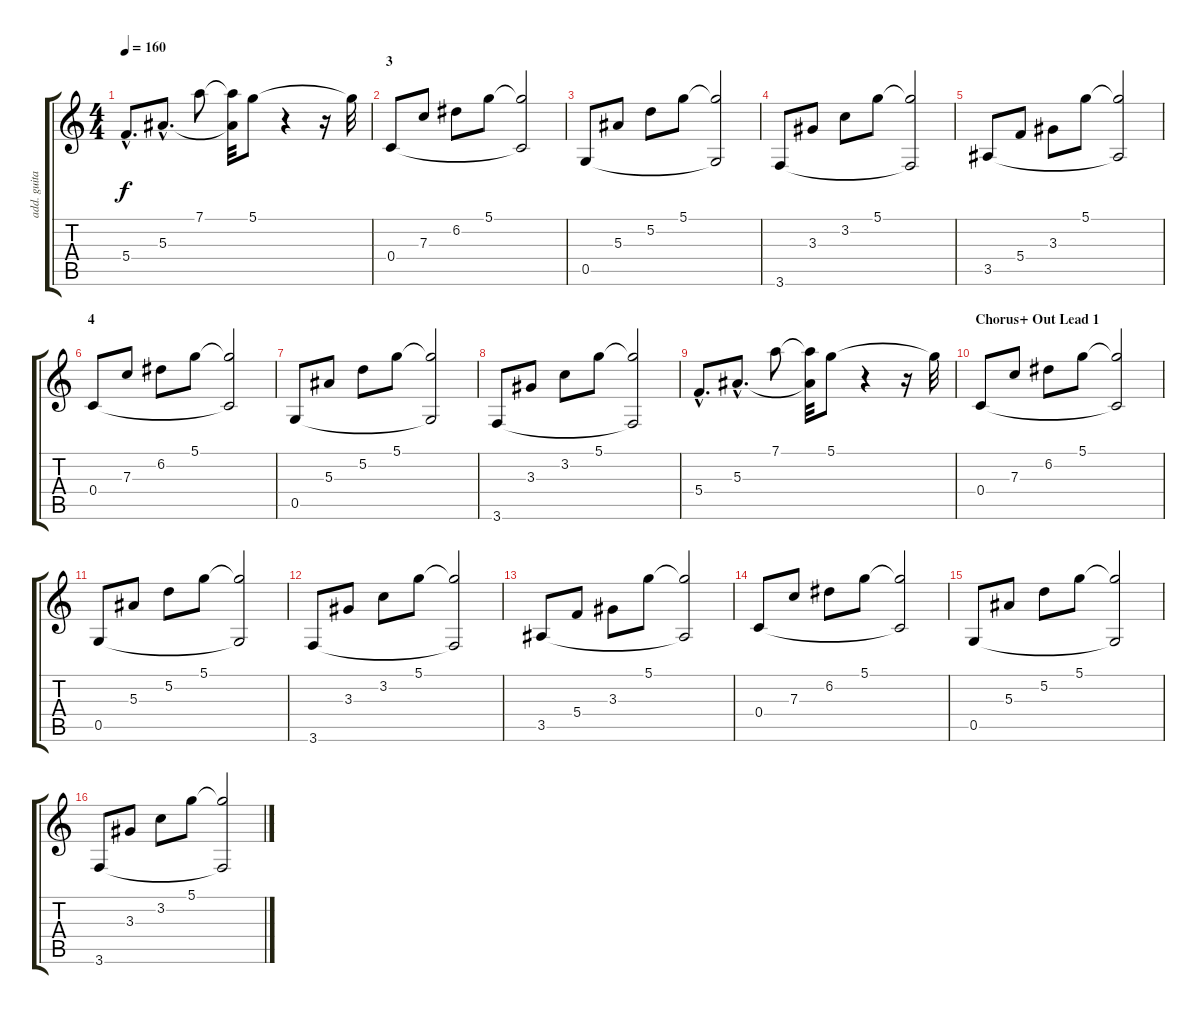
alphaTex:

\track ("add. guitar (Acoustic)" "add. guita") {instrument acousticguitarsteel}
\staff {score tabs}
\tuning (D4 A3 F3 C3 G2 D2) {hide}
\ts (4 4)
\tempo 160
\clef g2
\ks c
5.4{hac}.8{d dy f} 5.3{hac}.8{d} 7.1.8 (7.1{t} 5.3{t}).32 5.1.8 r.4 r.16 5.1{t}.32 |
\section ("" "3")
0.4.8 7.3.8 6.2.8 5.1.8 (5.1{t} 0.4{t}).2 |
0.5.8 5.3.8 5.2.8 5.1.8 (5.1{t} 0.5{t}).2 |
3.6.8 3.3.8 3.2.8 5.1.8 (5.1{t} 3.6{t}).2 |
3.5.8 5.4.8 3.3.8 5.1.8 (5.1{t} 3.5{t}).2 |
\section ("" "4")
0.4.8 7.3.8 6.2.8 5.1.8 (5.1{t} 0.4{t}).2 |
0.5.8 5.3.8 5.2.8 5.1.8 (5.1{t} 0.5{t}).2 |
3.6.8 3.3.8 3.2.8 5.1.8 (5.1{t} 3.6{t}).2 |
5.4{hac}.8{d} 5.3{hac}.8{d} 7.1.8 (7.1{t} 5.3{t}).32 5.1.8 r.4 r.16 5.1{t}.32 |
\section ("" "Chorus+ Out Lead 1")
0.4.8 7.3.8 6.2.8 5.1.8 (5.1{t} 0.4{t}).2 |
0.5.8 5.3.8 5.2.8 5.1.8 (5.1{t} 0.5{t}).2 |
3.6.8 3.3.8 3.2.8 5.1.8 (5.1{t} 3.6{t}).2 |
3.5.8 5.4.8 3.3.8 5.1.8 (5.1{t} 3.5{t}).2 |
0.4.8 7.3.8 6.2.8 5.1.8 (5.1{t} 0.4{t}).2 |
0.5.8 5.3.8 5.2.8 5.1.8 (5.1{t} 0.5{t}).2 |
3.6.8 3.3.8 3.2.8 5.1.8 (5.1{t} 3.6{t}).2
